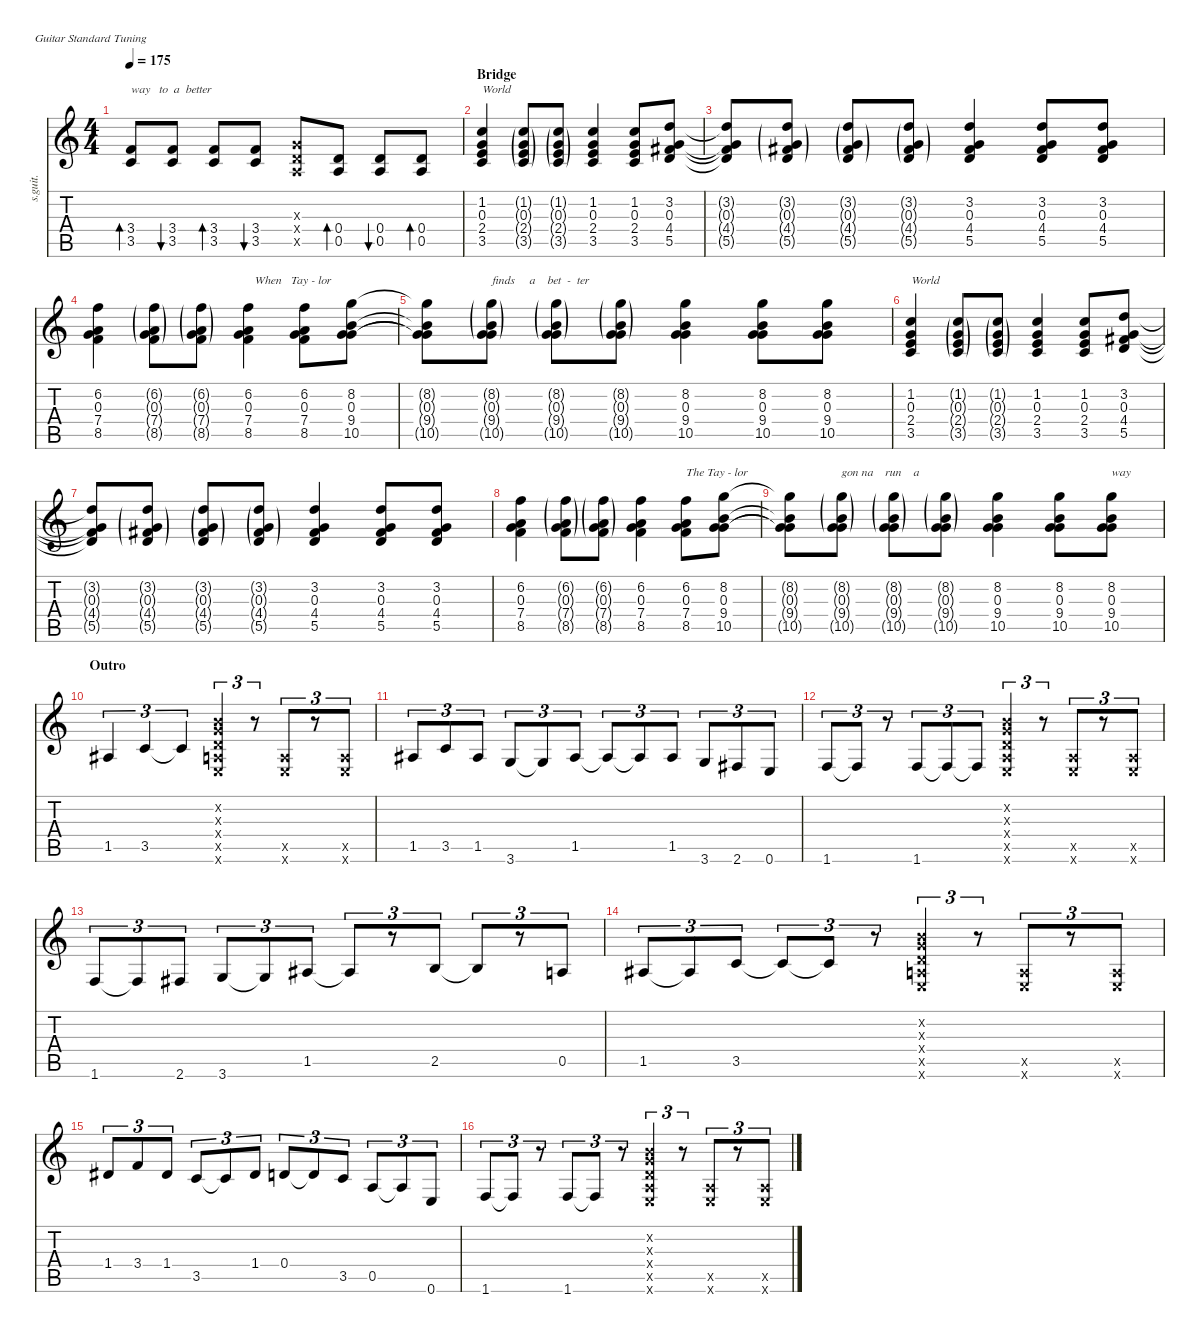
\defaultSystemsLayout 4
\hideDynamics
\bracketExtendMode nobrackets
\otherSystemsTrackNameOrientation horizontal
\track ("Track 1" "s.guit.") {instrument acousticguitarsteel}
\staff {score tabs}
\tuning (E4 B3 G3 D3 A2 E2)
\ts (4 4)
\tempo 175
\clef g2
\ks c
(3.4 3.5).8{bd 120 txt "way   to  a  better " dy f beam Up} (3.4 3.5).8{bu 120 beam Up} (3.4 3.5).8{bd 120 beam Up} (3.4 3.5).8{bu 120 beam Up} (0.3{x} 0.4{x} 0.5{x}).8{beam Up} (0.4 0.5).8{bd 120 beam Up} (0.4 0.5).8{bu 120 beam Up} (0.4 0.5).8{bd 120 beam Up} |
\section ("" "Bridge")
(1.2 0.3 2.4 3.5).4{txt "World" beam Up} (1.2{g} 0.3{g} 2.4{g} 3.5{g}).8{beam Up} (1.2{g} 0.3{g} 2.4{g} 3.5{g}).8{beam Up} (1.2 0.3 2.4 3.5).4{beam Up} (1.2 0.3 2.4 3.5).8{beam Up} (3.2 0.3 4.4{acc #} 5.5).8{beam Up} |
(3.2{t} 0.3{t} 4.4{t acc #} 5.5{t}).8{beam Up} (3.2{g} 0.3{g} 4.4{g acc #} 5.5{g}).8{beam Up} (3.2{g} 0.3{g} 4.4{g acc #} 5.5{g}).8{beam Up} (3.2{g} 0.3{g} 4.4{g acc #} 5.5{g}).8{beam Up} (3.2 0.3 4.4{acc #} 5.5).4{beam Up} (3.2 0.3 4.4{acc #} 5.5).8{beam Up} (3.2 0.3 4.4{acc #} 5.5).8{beam Up} |
(6.2 0.3 7.4 8.5).4{beam Down} (6.2{g} 0.3{g} 7.4{g} 8.5{g}).8{beam Down} (6.2{g} 0.3{g} 7.4{g} 8.5{g}).8{beam Down} (6.2 0.3 7.4 8.5).4{txt "  When   Tay - lor  " beam Down} (6.2 0.3 7.4 8.5).8{beam Down} (8.2 0.3 9.4 10.5).8{beam Down} |
(8.2{t} 0.3{t} 9.4{t} 10.5{t}).8{beam Down} (8.2{g} 0.3{g} 9.4{g} 10.5{g}).8{txt "finds     a    bet  -  ter" beam Down} (8.2{g} 0.3{g} 9.4{g} 10.5{g}).8{beam Down} (8.2{g} 0.3{g} 9.4{g} 10.5{g}).8{beam Down} (8.2 0.3 9.4 10.5).4{beam Down} (8.2 0.3 9.4 10.5).8{beam Down} (8.2 0.3 9.4 10.5).8{beam Down} |
(1.2 0.3 2.4 3.5).4{txt "World" beam Up} (1.2{g} 0.3{g} 2.4{g} 3.5{g}).8{beam Up} (1.2{g} 0.3{g} 2.4{g} 3.5{g}).8{beam Up} (1.2 0.3 2.4 3.5).4{beam Up} (1.2 0.3 2.4 3.5).8{beam Up} (3.2 0.3 4.4{acc #} 5.5).8{beam Up} |
(3.2{t} 0.3{t} 4.4{t acc #} 5.5{t}).8{beam Up} (3.2{g} 0.3{g} 4.4{g acc #} 5.5{g}).8{beam Up} (3.2{g} 0.3{g} 4.4{g acc #} 5.5{g}).8{beam Up} (3.2{g} 0.3{g} 4.4{g acc #} 5.5{g}).8{beam Up} (3.2 0.3 4.4{acc #} 5.5).4{beam Up} (3.2 0.3 4.4{acc #} 5.5).8{beam Up} (3.2 0.3 4.4{acc #} 5.5).8{beam Up} |
(6.2 0.3 7.4 8.5).4{beam Down} (6.2{g} 0.3{g} 7.4{g} 8.5{g}).8{beam Down} (6.2{g} 0.3{g} 7.4{g} 8.5{g}).8{beam Down} (6.2 0.3 7.4 8.5).4{beam Down} (6.2 0.3 7.4 8.5).8{txt "The Tay - lor" beam Down} (8.2 0.3 9.4 10.5).8{beam Down} |
(8.2{t} 0.3{t} 9.4{t} 10.5{t}).8{beam Down} (8.2{g} 0.3{g} 9.4{g} 10.5{g}).8{txt "gon na    run    a " beam Down} (8.2{g} 0.3{g} 9.4{g} 10.5{g}).8{beam Down} (8.2{g} 0.3{g} 9.4{g} 10.5{g}).8{beam Down} (8.2 0.3 9.4 10.5).4{beam Down} (8.2 0.3 9.4 10.5).8{beam Down} (8.2 0.3 9.4 10.5).8{txt "way" beam Down} |
\section ("" "Outro")
1.5{acc #}.4{tu (3 2) beam Up} 3.5.4{tu (3 2) beam Up} 3.5{t}.4{tu (3 2) beam Up} (0.2{x} 0.3{x} 0.4{x} 0.5{x} 0.6{x}).4{tu (3 2) beam Up} r.8{tu (3 2) beam Up} (0.5{x} 0.6{x}).8{tu (3 2) beam Up} r.8{tu (3 2) beam Up} (0.5{x} 0.6{x}).8{tu (3 2) beam Up} |
1.5{acc #}.8{tu (3 2) beam Up} 3.5.8{tu (3 2) beam Up} 1.5{acc #}.8{tu (3 2) beam Up} 3.6.8{tu (3 2) beam Up} 3.6{t}.8{tu (3 2) beam Up} 1.5{acc #}.8{tu (3 2) beam Up} 1.5{t acc #}.8{tu (3 2) beam Up} 1.5{t acc #}.8{tu (3 2) beam Up} 1.5{acc #}.8{tu (3 2) beam Up} 3.6.8{tu (3 2) beam Up} 2.6{acc #}.8{tu (3 2) beam Up} 0.6.8{tu (3 2) beam Up} |
1.6.8{tu (3 2) beam Up} 1.6{t}.8{tu (3 2) beam Up} r.8{tu (3 2) beam Up} 1.6.8{tu (3 2) beam Up} 1.6{t}.8{tu (3 2) beam Up} 1.6{t}.8{tu (3 2) beam Up} (0.2{x} 0.3{x} 0.4{x} 0.5{x} 0.6{x}).4{tu (3 2) beam Up} r.8{tu (3 2) beam Up} (0.5{x} 0.6{x}).8{tu (3 2) beam Up} r.8{tu (3 2) beam Up} (0.5{x} 0.6{x}).8{tu (3 2) beam Up} |
1.6.8{tu (3 2) beam Up} 1.6{t}.8{tu (3 2) beam Up} 2.6{acc #}.8{tu (3 2) beam Up} 3.6.8{tu (3 2) beam Up} 3.6{t}.8{tu (3 2) beam Up} 1.5{acc #}.8{tu (3 2) beam Up} 1.5{t acc #}.8{tu (3 2) beam Up} r.8{tu (3 2) beam Up} 2.5.8{tu (3 2) beam Up} 2.5{t}.8{tu (3 2) beam Up} r.8{tu (3 2) beam Up} 0.5.8{tu (3 2) beam Up} |
1.5{acc #}.8{tu (3 2) beam Up} 1.5{t acc #}.8{tu (3 2) beam Up} 3.5.8{tu (3 2) beam Up} 3.5{t}.8{tu (3 2) beam Up} 3.5{t}.8{tu (3 2) beam Up} r.8{tu (3 2) beam Up} (0.2{x} 0.3{x} 0.4{x} 0.5{x} 0.6{x}).4{tu (3 2) beam Up} r.8{tu (3 2) beam Up} (0.5{x} 0.6{x}).8{tu (3 2) beam Up} r.8{tu (3 2) beam Up} (0.5{x} 0.6{x}).8{tu (3 2) beam Up} |
1.4{acc #}.8{tu (3 2) beam Up} 3.4.8{tu (3 2) beam Up} 1.4{acc #}.8{tu (3 2) beam Up} 3.5.8{tu (3 2) beam Up} 3.5{t}.8{tu (3 2) beam Up} 1.4{acc #}.8{tu (3 2) beam Up} 0.4.8{tu (3 2) beam Up} 0.4{t}.8{tu (3 2) beam Up} 3.5.8{tu (3 2) beam Up} 0.5.8{tu (3 2) beam Up} 0.5{t}.8{tu (3 2) beam Up} 0.6.8{tu (3 2) beam Up} |
1.6.8{tu (3 2) beam Up} 1.6{t}.8{tu (3 2) beam Up} r.8{tu (3 2) beam Up} 1.6.8{tu (3 2) beam Up} 1.6{t}.8{tu (3 2) beam Up} r.8{tu (3 2) beam Up} (0.2{x} 0.3{x} 0.4{x} 0.5{x} 0.6{x}).4{tu (3 2) beam Up} r.8{tu (3 2) beam Up} (0.5{x} 0.6{x}).8{tu (3 2) beam Up} r.8{tu (3 2) beam Up} (0.5{x} 0.6{x}).8{tu (3 2) beam Up}
